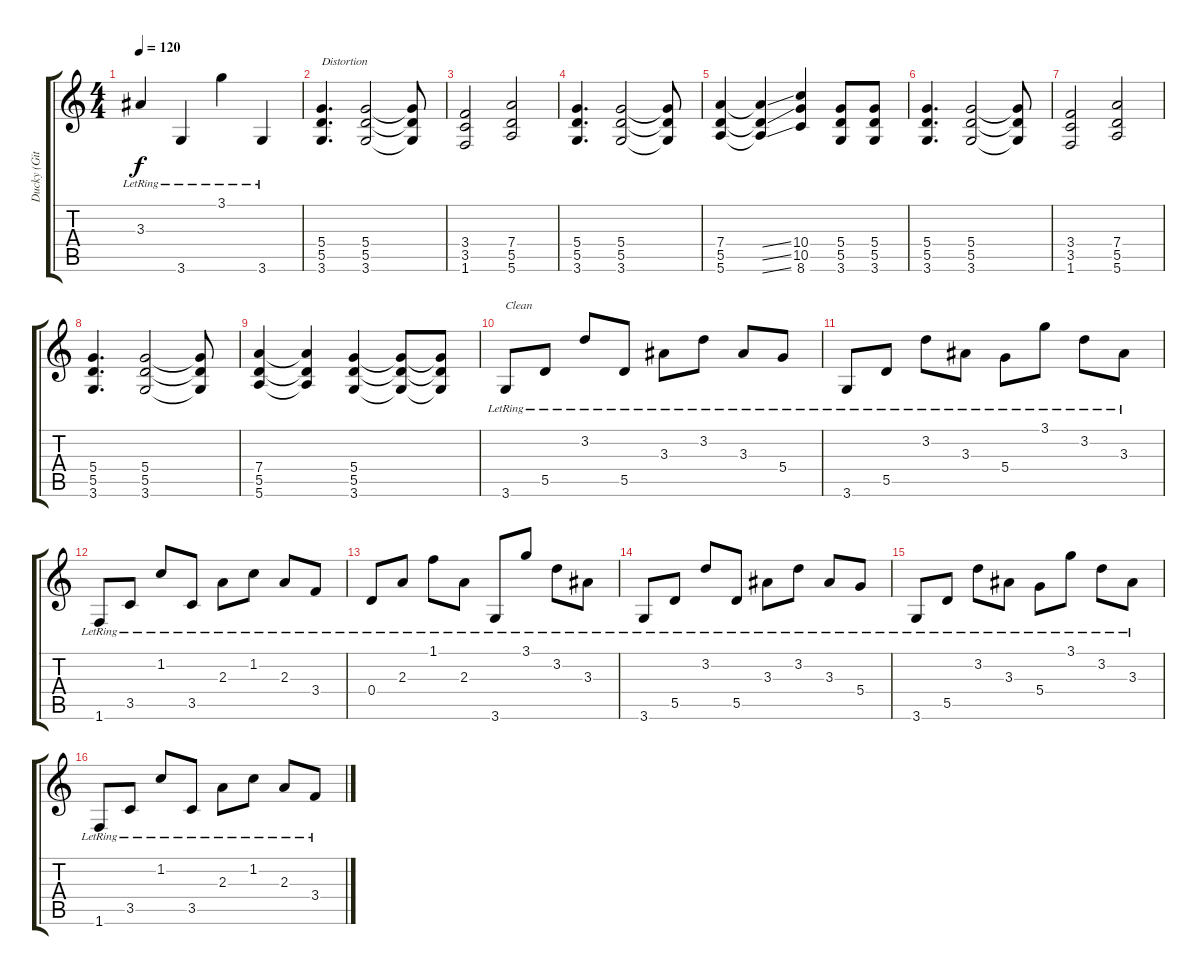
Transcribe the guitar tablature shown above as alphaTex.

\track ("Ducky (Gitarre)" "Ducky (Git") {instrument distortionguitar}
\staff {score tabs}
\tuning (E4 B3 G3 D3 A2 E2) {hide}
\ts (4 4)
\tempo 120
\clef g2
\ks c
3.3{lr}.4{dy f} 3.6{lr}.4 3.1{lr}.4 3.6{lr}.4 |
(5.4 5.5 3.6).4{d txt "Distortion" instrument distortionguitar} (5.4 5.5 3.6).2 (5.4{t} 5.5{t} 3.6{t}).8 |
(3.4 3.5 1.6).2 (7.4 5.5 5.6).2 |
(5.4 5.5 3.6).4{d} (5.4 5.5 3.6).2 (5.4{t} 5.5{t} 3.6{t}).8 |
(7.4 5.5 5.6).4 (7.4{ss t} 5.5{ss t} 5.6{ss t}).4 (10.4 10.5 8.6).4 (5.4 5.5 3.6).8 (5.4 5.5 3.6).8 |
(5.4 5.5 3.6).4{d} (5.4 5.5 3.6).2 (5.4{t} 5.5{t} 3.6{t}).8 |
(3.4 3.5 1.6).2 (7.4 5.5 5.6).2 |
(5.4 5.5 3.6).4{d} (5.4 5.5 3.6).2 (5.4{t} 5.5{t} 3.6{t}).8 |
(7.4 5.5 5.6).4 (7.4{t} 5.5{t} 5.6{t}).4 (5.4 5.5 3.6).4 (5.4{t} 5.5{t} 3.6{t}).8 (5.4{t} 5.5{t} 3.6{t}).8 |
3.6{lr}.8{txt "Clean" instrument acousticguitarsteel} 5.5{lr}.8 3.2{lr}.8 5.5{lr}.8 3.3{lr}.8 3.2{lr}.8 3.3{lr}.8 5.4{lr}.8 |
3.6{lr}.8 5.5{lr}.8 3.2{lr}.8 3.3{lr}.8 5.4{lr}.8 3.1{lr}.8 3.2{lr}.8 3.3{lr}.8 |
1.6{lr}.8 3.5{lr}.8 1.2{lr}.8 3.5{lr}.8 2.3{lr}.8 1.2{lr}.8 2.3{lr}.8 3.4{lr}.8 |
0.4{lr}.8 2.3{lr}.8 1.1{lr}.8 2.3{lr}.8 3.6{lr}.8 3.1{lr}.8 3.2{lr}.8 3.3{lr}.8 |
3.6{lr}.8 5.5{lr}.8 3.2{lr}.8 5.5{lr}.8 3.3{lr}.8 3.2{lr}.8 3.3{lr}.8 5.4{lr}.8 |
3.6{lr}.8 5.5{lr}.8 3.2{lr}.8 3.3{lr}.8 5.4{lr}.8 3.1{lr}.8 3.2{lr}.8 3.3{lr}.8 |
1.6{lr}.8 3.5{lr}.8 1.2{lr}.8 3.5{lr}.8 2.3{lr}.8 1.2{lr}.8 2.3{lr}.8 3.4{lr}.8
